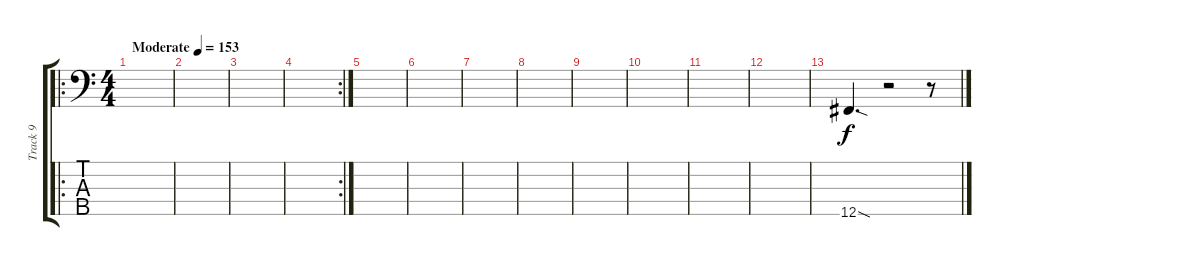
\track ("Track 9" "Track 9") {instrument fretlessbass}
\staff {score tabs}
\tuning (E2 B1 Gb1 Db1 Gb0) {hide}
\ro
\ts (4 4)
\tempo (153 "Moderate")
\clef f4
\ks c
|
|
|
\rc 2
|
|
|
|
|
|
|
|
|
12.5{sod}.4{d} r.2 r.8
